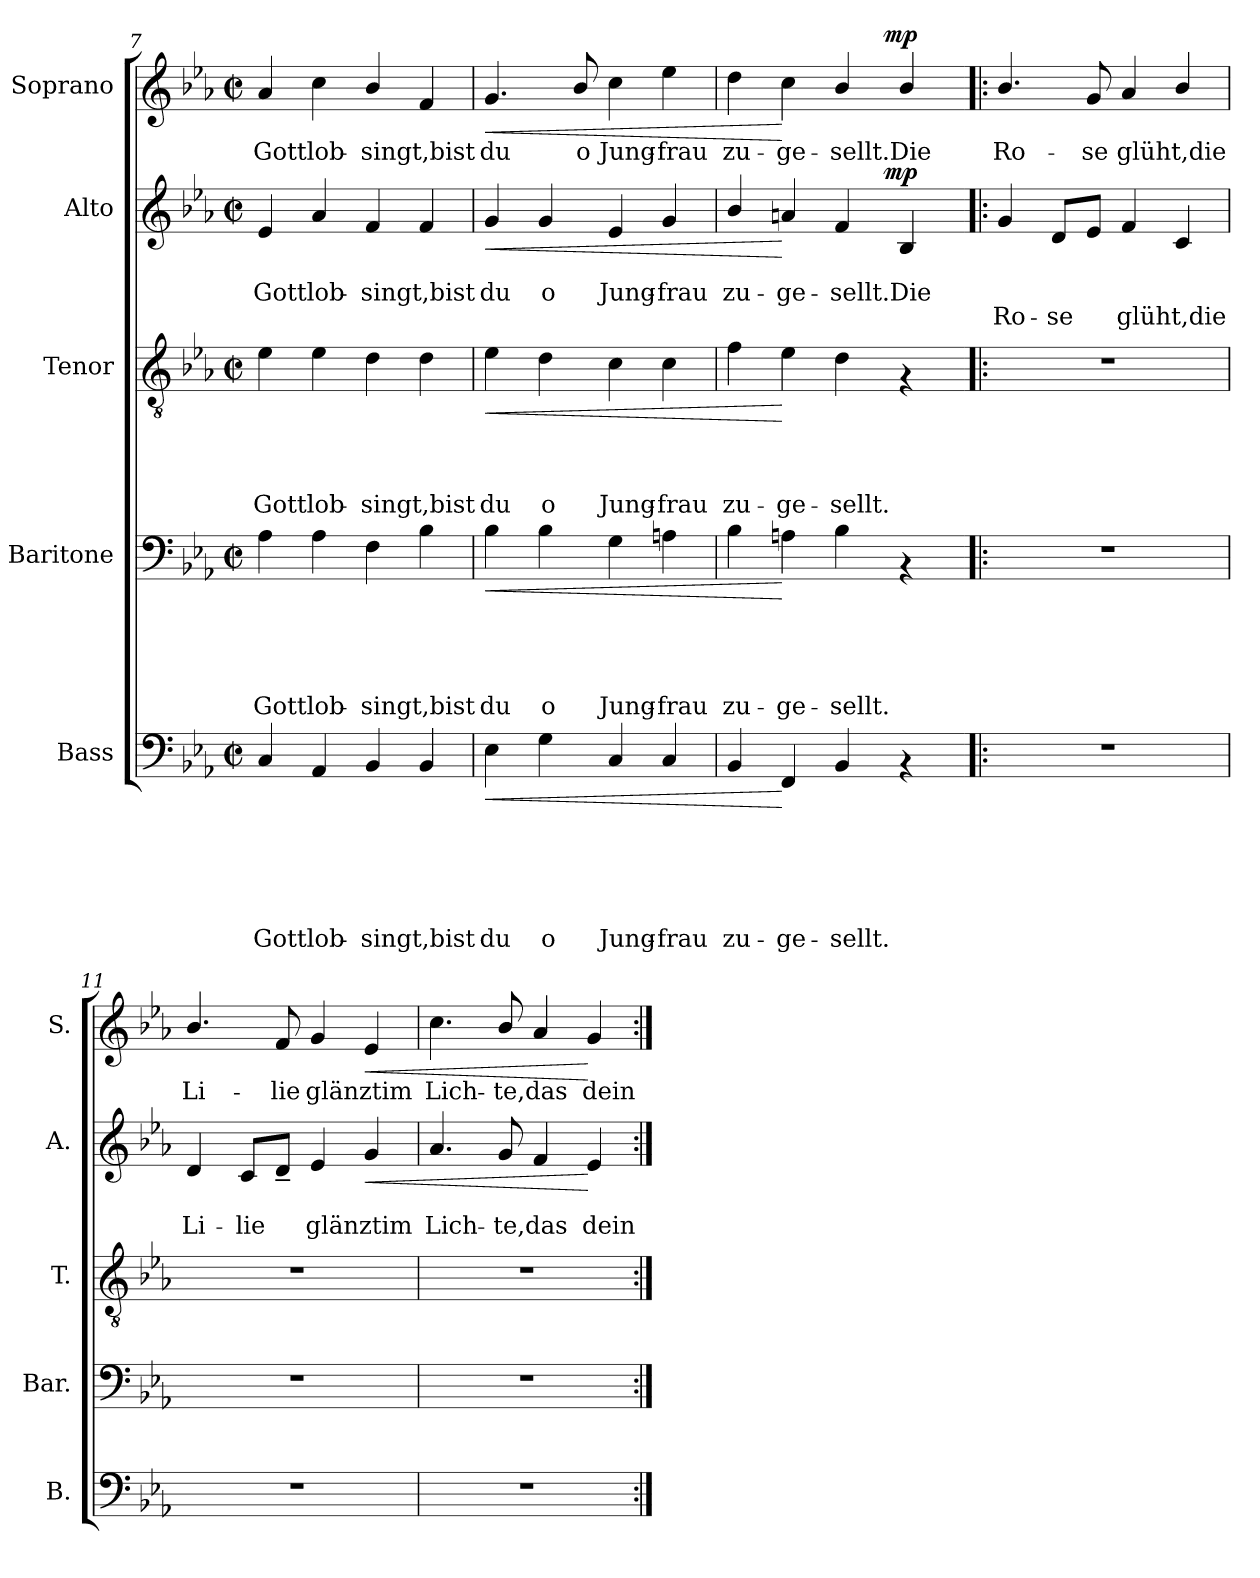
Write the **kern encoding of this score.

**kern	**text	**text	**text	**text	**text	**text	**dynam	**kern	**text	**text	**text	**text	**text	**dynam	**kern	**text	**text	**text	**text	**dynam	**kern	**text	**text	**text	**dynam	**kern	**text	**dynam
*part5	*part5	*part5	*part5	*part5	*part5	*part5	*part5	*part4	*part4	*part4	*part4	*part4	*part4	*part4	*part3	*part3	*part3	*part3	*part3	*part3	*part2	*part2	*part2	*part2	*part2	*part1	*part1	*part1
*staff5	*staff5	*staff5	*staff5	*staff5	*staff5	*staff5	*staff5	*staff4	*staff4	*staff4	*staff4	*staff4	*staff4	*staff4	*staff3	*staff3	*staff3	*staff3	*staff3	*staff3	*staff2	*staff2	*staff2	*staff2	*staff2	*staff1	*staff1	*staff1
*I"Bass	*	*	*	*	*	*	*	*I"Baritone	*	*	*	*	*	*	*I"Tenor	*	*	*	*	*	*I"Alto	*	*	*	*	*I"Soprano	*	*
*I'B.	*	*	*	*	*	*	*	*I'Bar.	*	*	*	*	*	*	*I'T.	*	*	*	*	*	*I'A.	*	*	*	*	*I'S.	*	*
!!LO:LB:g=z
*clefF4	*	*	*	*	*	*	*	*clefF4	*	*	*	*	*	*	*clefGv2	*	*	*	*	*	*clefG2	*	*	*	*	*clefG2	*	*
*k[b-e-a-]	*	*	*	*	*	*	*	*k[b-e-a-]	*	*	*	*	*	*	*k[b-e-a-]	*	*	*	*	*	*k[b-e-a-]	*	*	*	*	*k[b-e-a-]	*	*
*E-:	*	*	*	*	*	*	*	*E-:	*	*	*	*	*	*	*E-:	*	*	*	*	*	*E-:	*	*	*	*	*E-:	*	*
*M2/2	*	*	*	*	*	*	*	*M2/2	*	*	*	*	*	*	*M2/2	*	*	*	*	*	*M2/2	*	*	*	*	*M2/2	*	*
*met(c|)	*	*	*	*	*	*	*	*met(c|)	*	*	*	*	*	*	*met(c|)	*	*	*	*	*	*met(c|)	*	*	*	*	*met(c|)	*	*
=7	=7	=7	=7	=7	=7	=7	=7	=7	=7	=7	=7	=7	=7	=7	=7	=7	=7	=7	=7	=7	=7	=7	=7	=7	=7	=7	=7	=7
!	!	!	!	!	!	!LO:LY:b	!	!	!	!	!	!	!LO:LY:b	!	!	!	!	!	!LO:LY:b	!	!	!	!LO:LY:b	!	!	!	!LO:LY:b	!
4C/	.	.	.	.	.	Gottlob-	.	4A-\	.	.	.	.	Gottlob-	.	4e-\	.	.	.	Gottlob-	.	4e-/	.	Gottlob-	.	.	4a-/	Gottlob-	.
4AA-/	.	.	.	.	.	.	.	4A-\	.	.	.	.	.	.	4e-\	.	.	.	.	.	4a-/	.	.	.	.	4cc\	.	.
!	!	!	!	!	!	!LO:LY:b	!	!	!	!	!	!	!LO:LY:b	!	!	!	!	!	!LO:LY:b	!	!	!	!LO:LY:b	!	!	!	!LO:LY:b	!
4BB-/	.	.	.	.	.	-singt,bist	.	4F\	.	.	.	.	-singt,bist	.	4d\	.	.	.	-singt,bist	.	4f/	.	-singt,bist	.	.	4b-/	-singt,bist	.
4BB-/	.	.	.	.	.	.	.	4B-\	.	.	.	.	.	.	4d\	.	.	.	.	.	4f/	.	.	.	.	4f/	.	.
=8	=8	=8	=8	=8	=8	=8	=8	=8	=8	=8	=8	=8	=8	=8	=8	=8	=8	=8	=8	=8	=8	=8	=8	=8	=8	=8	=8	=8
!	!	!	!	!	!	!LO:LY:b	!LO:HP:b	!	!	!	!	!	!LO:LY:b	!LO:HP:b	!	!	!	!	!LO:LY:b	!LO:HP:b	!	!	!LO:LY:b	!	!LO:HP:b	!	!LO:LY:b	!LO:HP:b
4E-\	.	.	.	.	.	du	<	4B-\	.	.	.	.	du	<	4e-\	.	.	.	du	<	4g/	.	du	.	<	4.g/	du	<
!	!	!	!	!	!	!LO:LY:b	!	!	!	!	!	!	!LO:LY:b	!	!	!	!	!	!LO:LY:b	!	!	!	!LO:LY:b	!	!	!	!	!
4G\	.	.	.	.	.	o	.	4B-\	.	.	.	.	o	.	4d\	.	.	.	o	.	4g/	.	o	.	.	.	.	.
!	!	!	!	!	!	!	!	!	!	!	!	!	!	!	!	!	!	!	!	!	!	!	!	!	!	!	!LO:LY:b	!
.	.	.	.	.	.	.	.	.	.	.	.	.	.	.	.	.	.	.	.	.	.	.	.	.	.	8b-/	o	.
!	!	!	!	!	!	!LO:LY:b	!	!	!	!	!	!	!LO:LY:b	!	!	!	!	!	!LO:LY:b	!	!	!	!LO:LY:b	!	!	!	!LO:LY:b	!
4C/	.	.	.	.	.	Jung-	.	4G\	.	.	.	.	Jung-	.	4c\	.	.	.	Jung-	.	4e-/	.	Jung-	.	.	4cc\	Jung-	.
!	!	!	!	!	!	!LO:LY:b	!	!	!	!	!	!	!LO:LY:b	!	!	!	!	!	!LO:LY:b	!	!	!	!LO:LY:b	!	!	!	!LO:LY:b	!
4C/	.	.	.	.	.	-frau	.	4An\	.	.	.	.	-frau	.	4c\	.	.	.	-frau	.	4g/	.	-frau	.	.	4ee-\	-frau	.
=9	=9	=9	=9	=9	=9	=9	=9	=9	=9	=9	=9	=9	=9	=9	=9	=9	=9	=9	=9	=9	=9	=9	=9	=9	=9	=9	=9	=9
!	!	!	!	!	!	!LO:LY:b	!	!	!	!	!	!	!LO:LY:b	!	!	!	!	!	!LO:LY:b	!	!	!	!LO:LY:b	!	!	!	!LO:LY:b	!
*	*	*	*	*	*	*	*	*	*	*	*	*	*	*	*	*	*	*	*	*	*^	*	*	*	*	*^	*	*
4BB-/	.	.	.	.	.	zu-	.	4B-\	.	.	.	.	zu-	.	4f\	.	.	.	zu-	.	4b-/	2ryy	.	zu-	.	.	4dd\	2ryy	zu-	.
!	!	!	!	!	!	!LO:LY:b	!	!	!	!	!	!	!LO:LY:b	!	!	!	!	!	!LO:LY:b	!	!	!	!	!LO:LY:b	!	!	!	!	!LO:LY:b	!
4FF/	.	.	.	.	.	-ge-	[	4An\	.	.	.	.	-ge-	[	4e-\	.	.	.	-ge-	[	4an/	.	.	-ge-	.	[	4cc\	.	-ge-	[
!	!	!	!	!	!	!LO:LY:b	!	!	!	!	!	!	!LO:LY:b	!	!	!	!	!	!LO:LY:b	!	!	!	!	!LO:LY:b	!	!	!	!	!LO:LY:b	!
4BB-/	.	.	.	.	.	-sellt.	.	4B-\	.	.	.	.	-sellt.	.	4d\	.	.	.	-sellt.	.	4f/	8..ryy	.	-sellt.Die	.	.	4b-/	8..ryy	-sellt.Die	.
!	!	!	!	!	!	!	!	!	!	!	!	!	!	!	!	!	!	!	!	!	!	!	!	!	!	!LO:DY:a	!	!	!	!LO:DY:a
.	.	.	.	.	.	.	.	.	.	.	.	.	.	.	.	.	.	.	.	.	.	4ryy	.	.	.	mp	.	4ryy	.	mp
4rAA	.	.	.	.	.	.	.	4rAA	.	.	.	.	.	.	4rF	.	.	.	.	.	4B-/	.	.	.	.	.	4b-/	.	.	.
.	.	.	.	.	.	.	.	.	.	.	.	.	.	.	.	.	.	.	.	.	.	32ryy	.	.	.	.	.	32ryy	.	.
=10!|:	=10!|:	=10!|:	=10!|:	=10!|:	=10!|:	=10!|:	=10!|:	=10!|:	=10!|:	=10!|:	=10!|:	=10!|:	=10!|:	=10!|:	=10!|:	=10!|:	=10!|:	=10!|:	=10!|:	=10!|:	=10!|:	=10!|:	=10!|:	=10!|:	=10!|:	=10!|:	=10!|:	=10!|:	=10!|:	=10!|:
!	!	!	!	!	!	!	!	!	!	!	!	!	!	!	!	!	!	!	!	!	!	!	!	!	!LO:LY:b	!	!	!	!LO:LY:b	!
*	*	*	*	*	*	*	*	*	*	*	*	*	*	*	*	*	*	*	*	*	*v	*v	*	*	*	*	*	*	*	*
*	*	*	*	*	*	*	*	*	*	*	*	*	*	*	*	*	*	*	*	*	*	*	*	*	*	*v	*v	*	*
1r	.	.	.	.	.	.	.	1r	.	.	.	.	.	.	1r	.	.	.	.	.	4g/	.	.	Ro-	.	4.b-/	Ro-	.
!	!	!	!	!	!	!	!	!	!	!	!	!	!	!	!	!	!	!	!	!	!	!	!	!LO:LY:b	!	!	!	!
.	.	.	.	.	.	.	.	.	.	.	.	.	.	.	.	.	.	.	.	.	8d/L	.	.	-se	.	.	.	.
!	!	!	!	!	!	!	!	!	!	!	!	!	!	!	!	!	!	!	!	!	!	!	!	!	!	!	!LO:LY:b	!
.	.	.	.	.	.	.	.	.	.	.	.	.	.	.	.	.	.	.	.	.	8e-/J	.	.	.	.	8g/	-se	.
!	!	!	!	!	!	!	!	!	!	!	!	!	!	!	!	!	!	!	!	!	!	!	!	!LO:LY:b	!	!	!LO:LY:b	!
.	.	.	.	.	.	.	.	.	.	.	.	.	.	.	.	.	.	.	.	.	4f/	.	.	glüht,die	.	4a-/	glüht,die	.
.	.	.	.	.	.	.	.	.	.	.	.	.	.	.	.	.	.	.	.	.	4c/	.	.	.	.	4b-/	.	.
=11	=11	=11	=11	=11	=11	=11	=11	=11	=11	=11	=11	=11	=11	=11	=11	=11	=11	=11	=11	=11	=11	=11	=11	=11	=11	=11	=11	=11
!	!	!	!	!	!	!	!	!	!	!	!	!	!	!	!	!	!	!	!	!	!	!	!LO:LY:b	!	!	!	!LO:LY:b	!
1r	.	.	.	.	.	.	.	1r	.	.	.	.	.	.	1r	.	.	.	.	.	4d/	.	Li-	.	.	4.b-/	Li-	.
!	!	!	!	!	!	!	!	!	!	!	!	!	!	!	!	!	!	!	!	!	!	!	!LO:LY:b	!	!	!	!	!
.	.	.	.	.	.	.	.	.	.	.	.	.	.	.	.	.	.	.	.	.	8c/L	.	-lie	.	.	.	.	.
!	!	!	!	!	!	!	!	!	!	!	!	!	!	!	!	!	!	!	!	!	!	!	!	!	!	!	!LO:LY:b	!
.	.	.	.	.	.	.	.	.	.	.	.	.	.	.	.	.	.	.	.	.	8d~</J	.	.	.	.	8f/	-lie	.
!	!	!	!	!	!	!	!	!	!	!	!	!	!	!	!	!	!	!	!	!	!	!	!LO:LY:b	!	!	!	!LO:LY:b	!
.	.	.	.	.	.	.	.	.	.	.	.	.	.	.	.	.	.	.	.	.	4e-/	.	glänztim	.	.	4g/	glänztim	.
!	!	!	!	!	!	!	!	!	!	!	!	!	!	!	!	!	!	!	!	!	!	!	!	!	!LO:HP:b	!	!	!LO:HP:b
.	.	.	.	.	.	.	.	.	.	.	.	.	.	.	.	.	.	.	.	.	4g/	.	.	.	<	4e-/	.	<
=12	=12	=12	=12	=12	=12	=12	=12	=12	=12	=12	=12	=12	=12	=12	=12	=12	=12	=12	=12	=12	=12	=12	=12	=12	=12	=12	=12	=12
!	!	!	!	!	!	!	!	!	!	!	!	!	!	!	!	!	!	!	!	!	!	!	!LO:LY:b	!	!	!	!LO:LY:b	!
1r	.	.	.	.	.	.	.	1r	.	.	.	.	.	.	1r	.	.	.	.	.	4.a-/	.	Lich-	.	.	4.cc\	Lich-	.
!	!	!	!	!	!	!	!	!	!	!	!	!	!	!	!	!	!	!	!	!	!	!	!LO:LY:b	!	!	!	!LO:LY:b	!
.	.	.	.	.	.	.	.	.	.	.	.	.	.	.	.	.	.	.	.	.	8g/	.	-te,das	.	.	8b-/	-te,das	.
.	.	.	.	.	.	.	.	.	.	.	.	.	.	.	.	.	.	.	.	.	4f/	.	.	.	.	4a-/	.	.
!	!	!	!	!	!	!	!	!	!	!	!	!	!	!	!	!	!	!	!	!	!	!	!LO:LY:b	!	!	!	!LO:LY:b	!
.	.	.	.	.	.	.	.	.	.	.	.	.	.	.	.	.	.	.	.	.	4e-/	.	dein	.	[	4g/	dein	[
=:|!	=:|!	=:|!	=:|!	=:|!	=:|!	=:|!	=:|!	=:|!	=:|!	=:|!	=:|!	=:|!	=:|!	=:|!	=:|!	=:|!	=:|!	=:|!	=:|!	=:|!	=:|!	=:|!	=:|!	=:|!	=:|!	=:|!	=:|!	=:|!
*-	*-	*-	*-	*-	*-	*-	*-	*-	*-	*-	*-	*-	*-	*-	*-	*-	*-	*-	*-	*-	*-	*-	*-	*-	*-	*-	*-	*-
